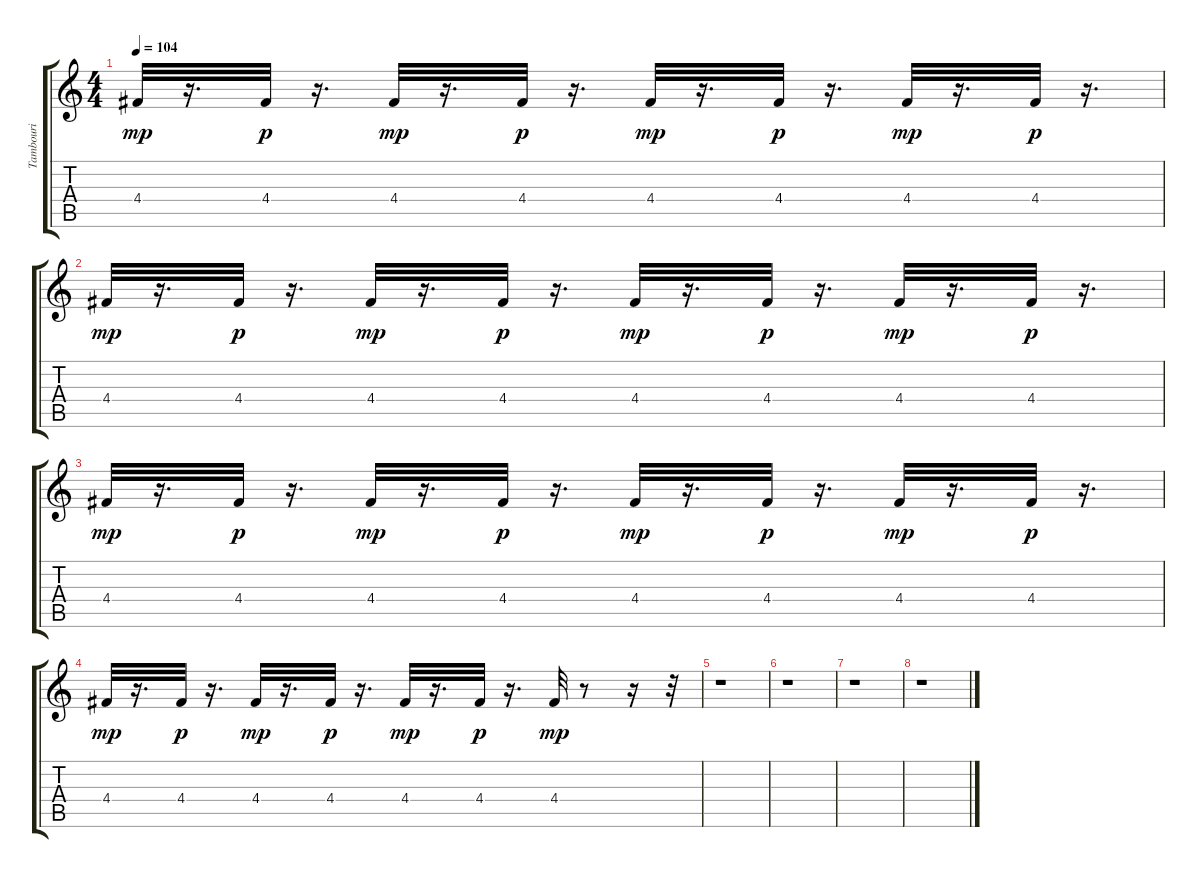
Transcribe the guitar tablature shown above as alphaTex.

\track ("  Tambourine" "  Tambouri") {instrument acousticguitarsteel}
\staff {score tabs}
\tuning (E4 B3 G3 D3 A2 E2) {hide}
\ts (4 4)
\tempo 104
\clef g2
\ks c
4.4.32{dy mp} r.16{d} 4.4.32{dy p} r.16{d} 4.4.32{dy mp} r.16{d} 4.4.32{dy p} r.16{d} 4.4.32{dy mp} r.16{d} 4.4.32{dy p} r.16{d} 4.4.32{dy mp} r.16{d} 4.4.32{dy p} r.16{d} |
4.4.32{dy mp} r.16{d} 4.4.32{dy p} r.16{d} 4.4.32{dy mp} r.16{d} 4.4.32{dy p} r.16{d} 4.4.32{dy mp} r.16{d} 4.4.32{dy p} r.16{d} 4.4.32{dy mp} r.16{d} 4.4.32{dy p} r.16{d} |
4.4.32{dy mp} r.16{d} 4.4.32{dy p} r.16{d} 4.4.32{dy mp} r.16{d} 4.4.32{dy p} r.16{d} 4.4.32{dy mp} r.16{d} 4.4.32{dy p} r.16{d} 4.4.32{dy mp} r.16{d} 4.4.32{dy p} r.16{d} |
4.4.32{dy mp} r.16{d} 4.4.32{dy p} r.16{d} 4.4.32{dy mp} r.16{d} 4.4.32{dy p} r.16{d} 4.4.32{dy mp} r.16{d} 4.4.32{dy p} r.16{d} 4.4.32{dy mp} r.8 r.16 r.32 |
r.1 |
r.1 |
r.1 |
r.1
